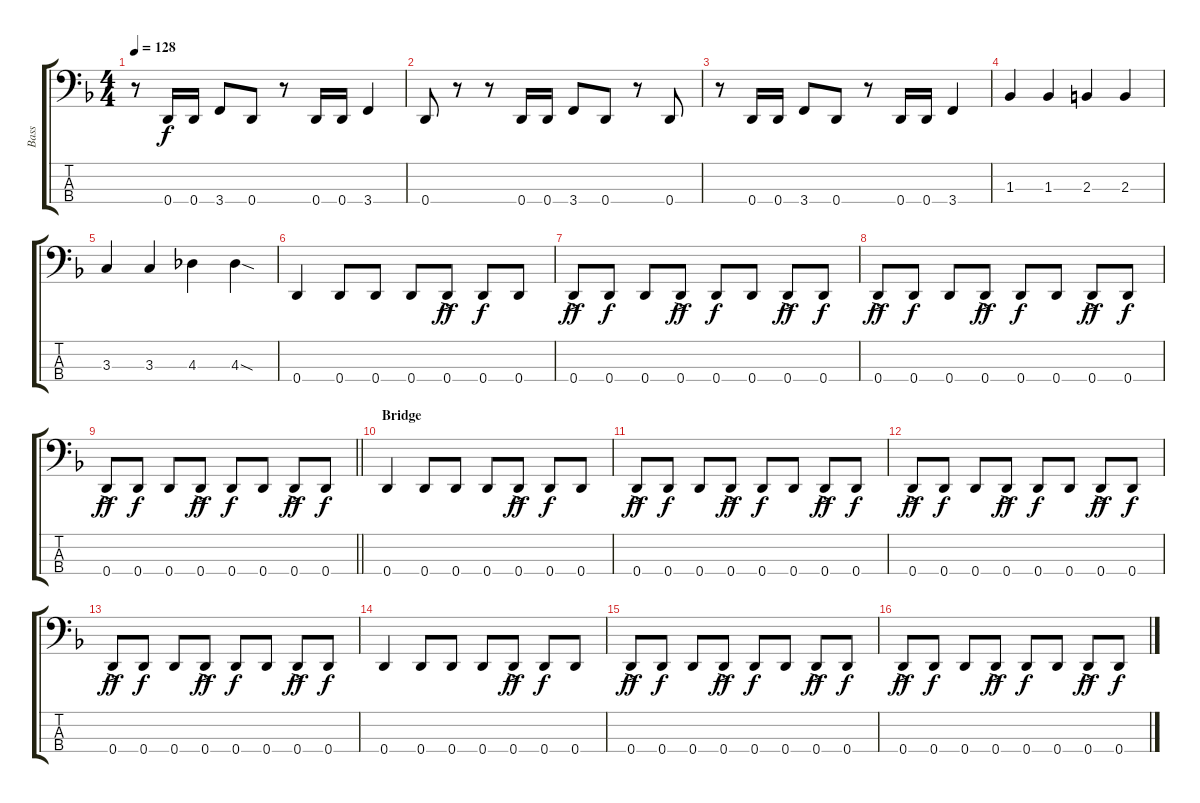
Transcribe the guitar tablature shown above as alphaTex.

\track ("Bass" "Bass") {instrument electricbasspick}
\staff {score tabs}
\tuning (G2 D2 A1 D1) {hide}
\ts (4 4)
\tempo 128
\clef f4
\ks dminor
r.8{dy f} 0.4.16 0.4.16 3.4.8 0.4.8 r.8 0.4.16 0.4.16 3.4.4 |
0.4.8 r.8 r.8 0.4.16 0.4.16 3.4.8 0.4.8 r.8 0.4.8 |
r.8 0.4.16 0.4.16 3.4.8 0.4.8 r.8 0.4.16 0.4.16 3.4.4 |
1.3.4 1.3.4 2.3.4 2.3.4 |
3.3.4 3.3.4 4.3.4 4.3{sod}.4 |
0.4.4 0.4.8 0.4.8 0.4.8 0.4{ac}.8{dy ff} 0.4.8{dy f} 0.4.8 |
0.4{ac}.8{dy ff} 0.4.8{dy f} 0.4.8 0.4{ac}.8{dy ff} 0.4.8{dy f} 0.4.8 0.4{ac}.8{dy ff} 0.4.8{dy f} |
0.4{ac}.8{dy ff} 0.4.8{dy f} 0.4.8 0.4{ac}.8{dy ff} 0.4.8{dy f} 0.4.8 0.4{ac}.8{dy ff} 0.4.8{dy f} |
\barLineRight lightlight
0.4{ac}.8{dy ff} 0.4.8{dy f} 0.4.8 0.4{ac}.8{dy ff} 0.4.8{dy f} 0.4.8 0.4{ac}.8{dy ff} 0.4.8{dy f} |
\section ("" "Bridge")
0.4.4 0.4.8 0.4.8 0.4.8 0.4{ac}.8{dy ff} 0.4.8{dy f} 0.4.8 |
0.4{ac}.8{dy ff} 0.4.8{dy f} 0.4.8 0.4{ac}.8{dy ff} 0.4.8{dy f} 0.4.8 0.4{ac}.8{dy ff} 0.4.8{dy f} |
0.4{ac}.8{dy ff} 0.4.8{dy f} 0.4.8 0.4{ac}.8{dy ff} 0.4.8{dy f} 0.4.8 0.4{ac}.8{dy ff} 0.4.8{dy f} |
0.4{ac}.8{dy ff} 0.4.8{dy f} 0.4.8 0.4{ac}.8{dy ff} 0.4.8{dy f} 0.4.8 0.4{ac}.8{dy ff} 0.4.8{dy f} |
0.4.4 0.4.8 0.4.8 0.4.8 0.4{ac}.8{dy ff} 0.4.8{dy f} 0.4.8 |
0.4{ac}.8{dy ff} 0.4.8{dy f} 0.4.8 0.4{ac}.8{dy ff} 0.4.8{dy f} 0.4.8 0.4{ac}.8{dy ff} 0.4.8{dy f} |
0.4{ac}.8{dy ff} 0.4.8{dy f} 0.4.8 0.4{ac}.8{dy ff} 0.4.8{dy f} 0.4.8 0.4{ac}.8{dy ff} 0.4.8{dy f}
